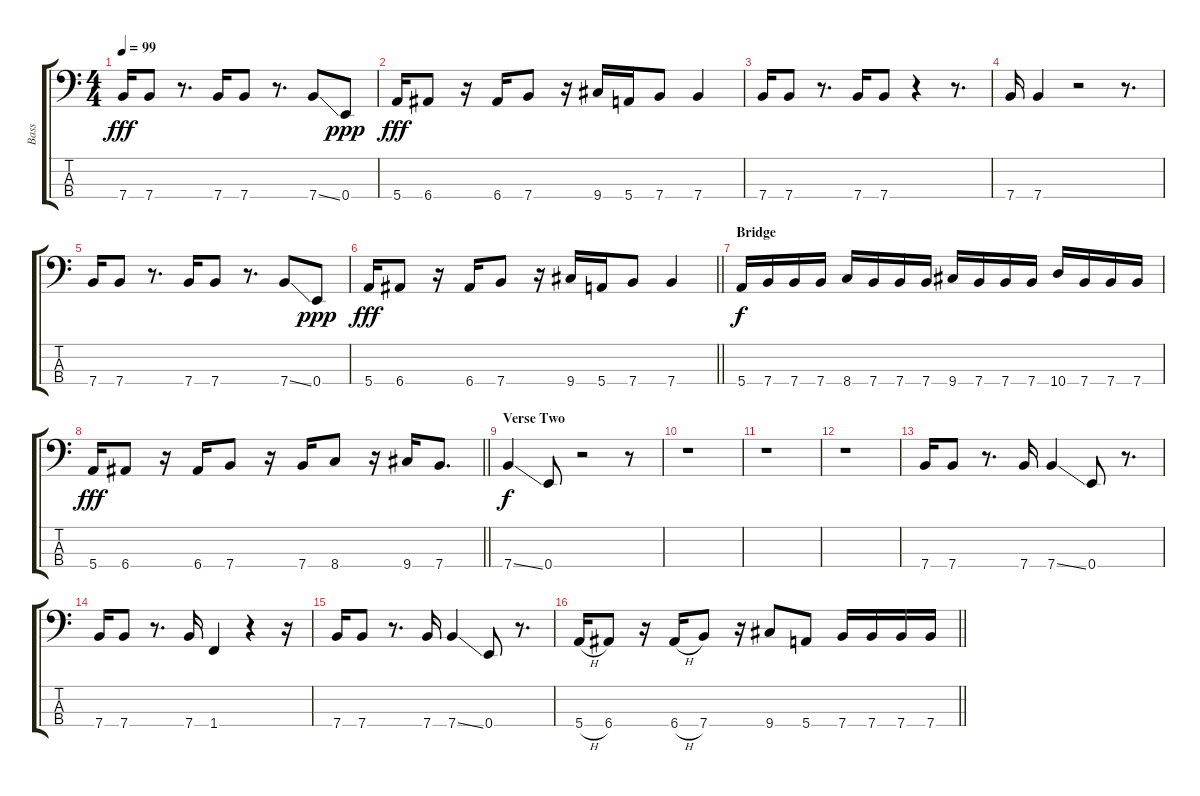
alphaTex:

\track ("Bass" "Bass") {instrument electricbassfinger}
\staff {score tabs}
\tuning (G2 D2 A1 E1) {hide}
\ts (4 4)
\tempo 99
\clef f4
\ks c
7.4.16{dy fff} 7.4.8 r.8{d} 7.4.16 7.4.8 r.8{d} 7.4{ss}.8 0.4.8{dy ppp} |
5.4.16{dy fff} 6.4.8 r.16 6.4.16 7.4.8 r.16 9.4.16 5.4.16 7.4.8 7.4.4 |
7.4.16 7.4.8 r.8{d} 7.4.16 7.4.8 r.4 r.8{d} |
7.4.16 7.4.4 r.2 r.8{d} |
7.4.16 7.4.8 r.8{d} 7.4.16 7.4.8 r.8{d} 7.4{ss}.8 0.4.8{dy ppp} |
\barLineRight lightlight
5.4.16{dy fff} 6.4.8 r.16 6.4.16 7.4.8 r.16 9.4.16 5.4.16 7.4.8 7.4.4 |
\section ("" "Bridge")
5.4.16{dy f} 7.4.16 7.4.16 7.4.16 8.4.16 7.4.16 7.4.16 7.4.16 9.4.16 7.4.16 7.4.16 7.4.16 10.4.16 7.4.16 7.4.16 7.4.16 |
\barLineRight lightlight
5.4.16{dy fff} 6.4.8 r.16 6.4.16 7.4.8 r.16 7.4.16 8.4.8 r.16 9.4.16 7.4.8{d} |
\section ("" "Verse Two")
7.4{ss}.4{dy f} 0.4.8 r.2 r.8 |
r.1 |
r.1 |
r.1 |
7.4.16 7.4.8 r.8{d} 7.4.16 7.4{ss}.4 0.4.8 r.8{d} |
7.4.16 7.4.8 r.8{d} 7.4.16 1.4.4 r.4 r.16 |
7.4.16 7.4.8 r.8{d} 7.4.16 7.4{ss}.4 0.4.8 r.8{d} |
\barLineRight lightlight
5.4{h}.16 6.4.8 r.16 6.4{h}.16 7.4.8 r.16 9.4.8 5.4.8 7.4.16 7.4.16 7.4.16 7.4.16
